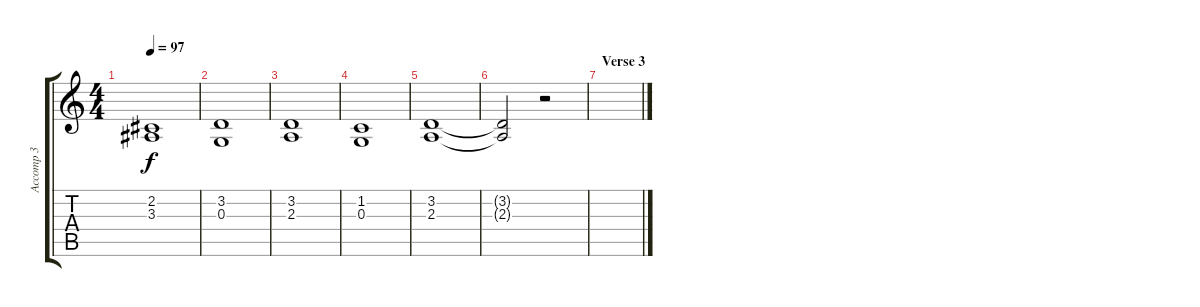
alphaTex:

\track ("Accomp 3" "Accomp 3") {instrument frenchhorn}
\staff {score tabs}
\tuning (E4 B3 G3 D3 A2 E2) {hide}
\ts (4 4)
\tempo 97
\clef g2
\ks c
(2.2 3.3).1{dy f} |
(3.2 0.3).1 |
(3.2 2.3).1 |
(1.2 0.3).1 |
(3.2 2.3).1 |
(3.2{t} 2.3{t}).2 r.2 |
\section ("" "Verse 3")
